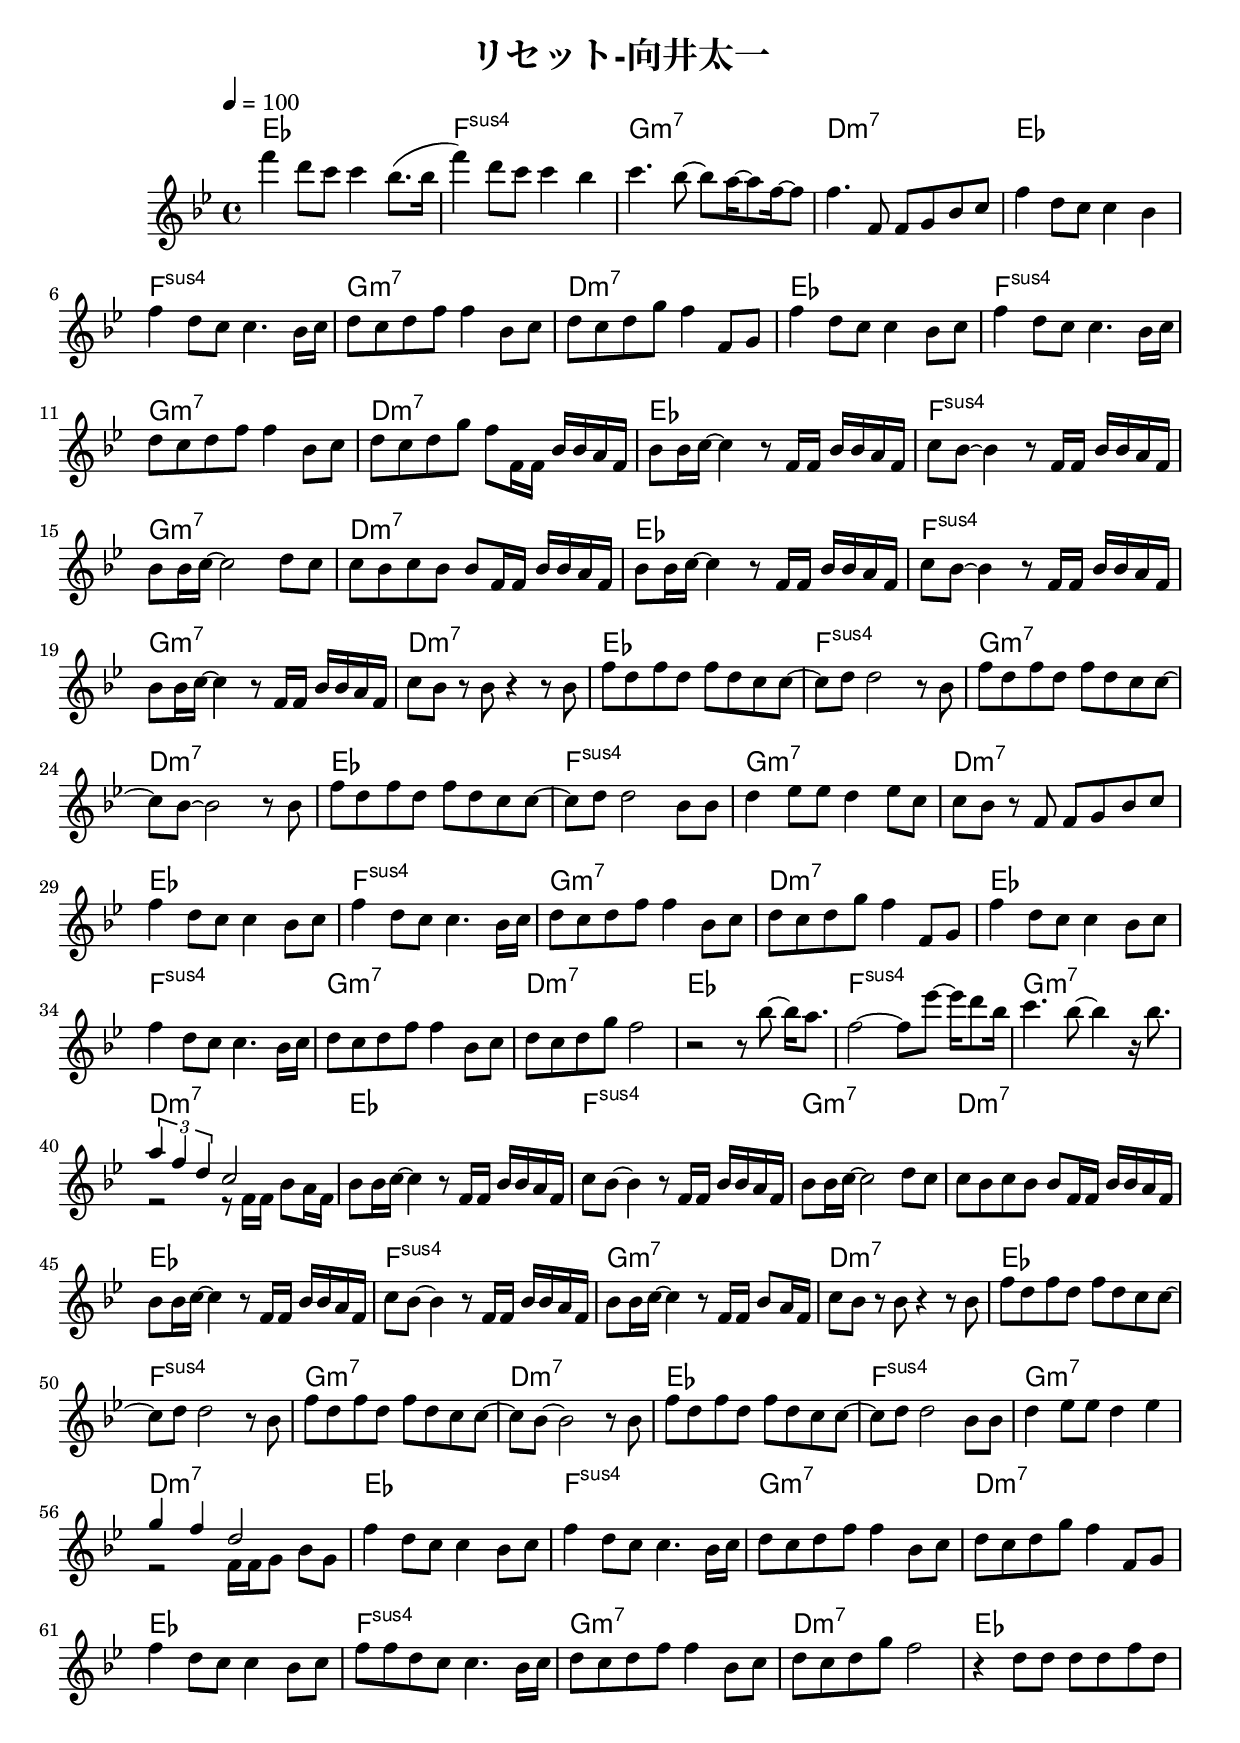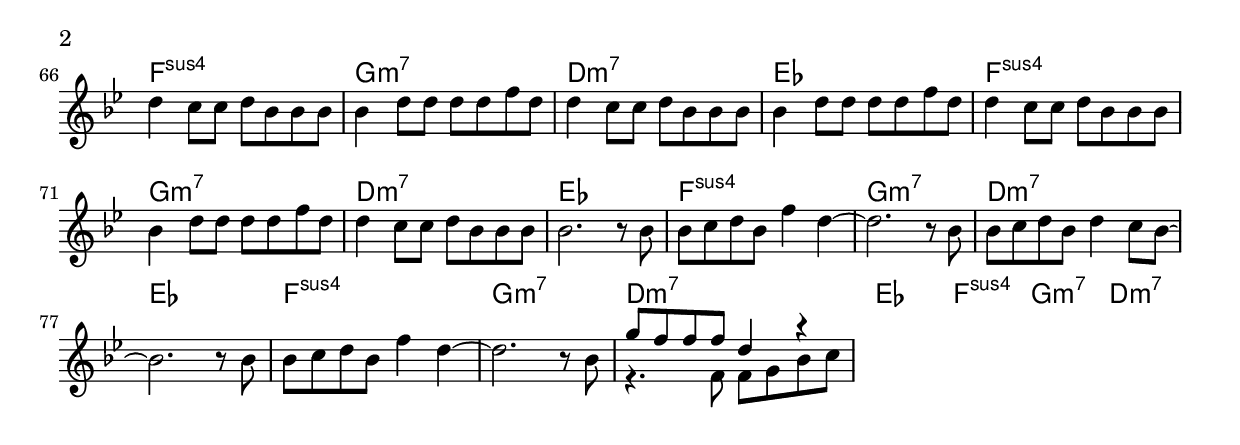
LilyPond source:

\header {
  title = "リセット-向井太一"
  composer = ""
}

\score {
  <<
  \chords { 
    ees1| f: sus4 | g:m7 | d:m7 | ees | f: sus4 | g:m7 | d:m7 | ees | f: sus4 | g:m7 | d:m7 |
    ees | f: sus4 | g:m7 | d:m7 | ees | f: sus4 | g:m7 | d:m7 | ees | f: sus4 | g:m7 | d:m7 |
    ees | f: sus4 | g:m7 | d:m7 | ees | f: sus4 | g:m7 | d:m7 | ees | f: sus4 | g:m7 | d:m7 |
    ees | f: sus4 | g:m7 | d:m7 | ees | f: sus4 | g:m7 | d:m7 | ees | f: sus4 | g:m7 | d:m7 |
    ees | f: sus4 | g:m7 | d:m7 | ees | f: sus4 | g:m7 | d:m7 | ees | f: sus4 | g:m7 | d:m7 |
    ees | f: sus4 | g:m7 | d:m7 | ees | f: sus4 | g:m7 | d:m7 | ees | f: sus4 | g:m7 | d:m7 |
    ees | f: sus4 | g:m7 | d:m7 | ees | f: sus4 | g:m7 | d:m7 | ees | f: sus4 | g:m7 | d:m7 | 
  
  }
  
  \relative c' { \key bes \major \time 4/4 \tempo 4 = 100

    f''4 d8 c c4 bes8. (bes16 | f'4) d8 c c4 bes | c4. bes8~ bes a16~ a8 f16~ f8 | f4. f,8 f g bes c |
    f4 d8 c c4 bes | f' d8 c c4. bes16 c | d8 c d f f4 bes,8 c | d c d g f4 f,8 g |
    f'4 d8 c c4 bes8 c | f4 d8 c c4. bes16 c | d8 c d f f4 bes,8 c |
    d c d g f f,16 f bes bes a f |

    bes8 bes16 c~ c4 r8 f,16 f bes bes a f | c'8 bes~ bes4 r8 f16 f bes bes a f |
    bes8 bes16 c~ c2 d8 c | c bes c bes bes f16 f bes bes a f |
    bes8 bes16 c~ c4 r8 f,16 f bes bes a f | c'8 bes~ bes4 r8 f16 f bes bes a f |
    bes8 bes16 c~ c4 r8 f,16 f bes bes a f | c'8 bes r bes r4 r8 bes |
    
    f' d f d f d c c~ |c d d2 r8 bes | f' d f d f d c c~ | c bes~ bes2 r8 bes |
    f' d f d f d c c~ |c d d2 bes8 bes | d4 ees8 ees d4 ees8 c |
    c bes r f f g bes c |

    f4 d8 c c4 bes8 c | f4 d8 c c4. bes16 c | d8 c d f f4 bes,8 c | d c d g f4 f,8 g | f'4 d8 c c4 bes8 c |
    f4 d8 c c4. bes16 c | d8 c d f f4 bes,8 c | d c d g f2 |
    r2 r8 bes8~ bes16 a8. | f2~ f8 ees'~ ees16 d8 bes16 |
    c4. bes8~ bes4 r16 bes8. | << { \tuplet 3/2 { a4 f d } c2 } \\ { r2 r8 f,16 f bes8 a16 f } >>|

    bes8 bes16 c~ c4 r8 f,16 f bes bes a f | c'8 bes~ bes4 r8 f16 f bes bes a f |
    bes8 bes16 c~ c2 d8 c | c bes c bes bes f16 f bes bes a f |
    bes8 bes16 c~ c4 r8 f,16 f bes bes a f | c'8 bes~ bes4 r8 f16 f bes bes a f |
    bes8 bes16 c~ c4 r8 f,16 f bes8  a16 f | c'8 bes r bes r4 r8 bes |

    f' d f d f d c c~ |c d d2 r8 bes | f' d f d f d c c~ | c bes~ bes2 r8 bes |
    f' d f d f d c c~ |c d d2 bes8 bes | d4 ees8 ees d4 ees |
    <<{ g f d2 }
    \\
    { r2 f,16 f g8 bes g }>>

    f'4 d8 c c4 bes8 c | f4 d8 c c4. bes16 c | d8 c d f f4 bes,8 c | d c d g f4 f,8 g | f'4 d8 c c4 bes8 c |
    f8 f d c c4. bes16 c | d8 c d f f4 bes,8 c | d c d g f2 |
    
    r4 d8 d d d f d | d4 c8 c d bes bes bes | bes4 d8 d d d f d | d4 c8 c d bes bes bes | 
    bes4 d8 d d d f d | d4 c8 c d bes bes bes | bes4 d8 d d d f d | d4 c8 c d bes bes bes |
     
    bes2. r8 bes | bes c d bes f'4 d~ | d2. r8 bes | bes c d bes d4 c8 bes~ |
    bes2. r8 bes | bes c d bes f'4 d~ | d2. r8 bes | << { g' f f f d4 r } \\ { r4. f,8 f g bes c} >> |



    
  } >>

  \layout {}
  \midi {}
}